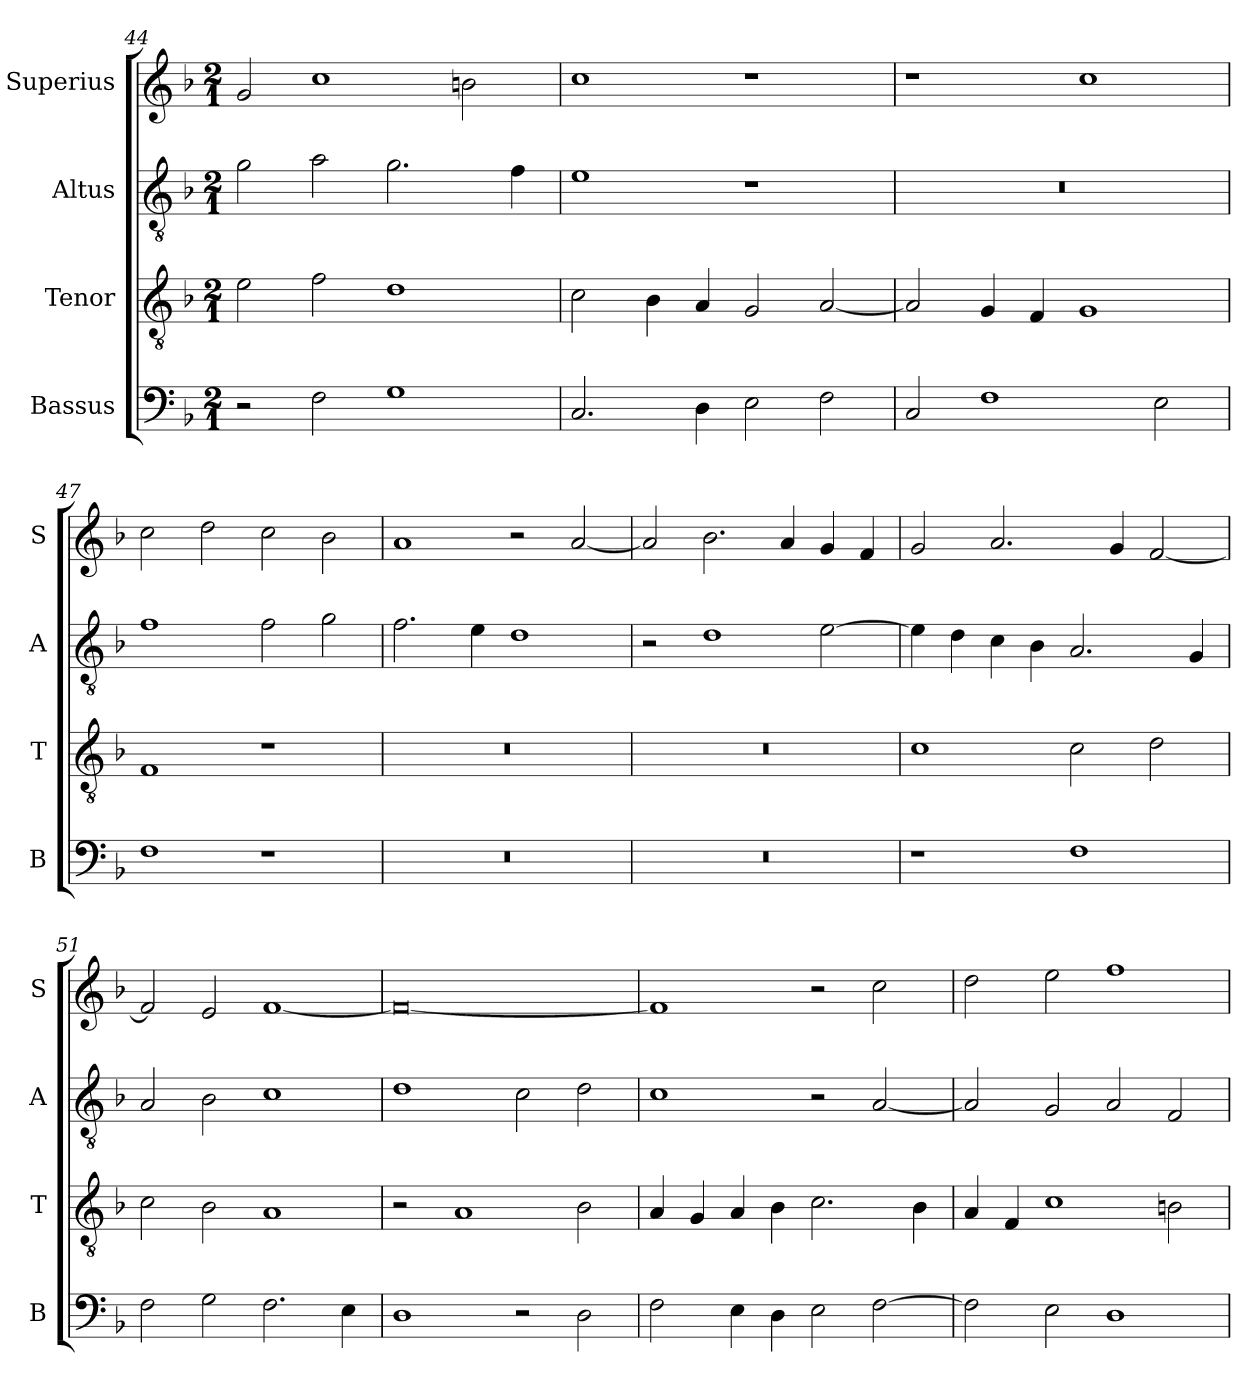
**kern	**kern	**kern	**kern
*part4	*part3	*part2	*part1
*staff4	*staff3	*staff2	*staff1
*I"Bassus	*I"Tenor	*I"Altus	*I"Superius
*I'B	*I'T	*I'A	*I'S
*clefF4	*clefGv2	*clefGv2	*clefG2
*k[b-]	*k[b-]	*k[b-]	*k[b-]
*F:	*F:	*F:	*F:
*M2/1	*M2/1	*M2/1	*M2/1
=44	=44	=44	=44
2r	2e	2g	2g
2F	2f	2a	1cc
1G	1d	2.g	.
.	.	.	2bn
.	.	4f	.
=45	=45	=45	=45
2.C	2c	1e	1cc
.	4B-	.	.
4D	4A	.	.
2E	2G	1r	1r
2F	[2A	.	.
=46	=46	=46	=46
2C	2A]	0r	1r
1F	4G	.	.
.	4F	.	.
.	1G	.	1cc
2E	.	.	.
=47	=47	=47	=47
1F	1F	1f	2cc
.	.	.	2dd
1r	1r	2f	2cc
.	.	2g	2b-
=48	=48	=48	=48
0r	0r	2.f	1a
.	.	4e	.
.	.	1d	2r
.	.	.	[2a
=49	=49	=49	=49
0r	0r	2r	2a]
.	.	1d	2.b-
.	.	.	4a
.	.	[2e	4g
.	.	.	4f
=50	=50	=50	=50
1r	1c	4e]	2g
.	.	4d	.
.	.	4c	2.a
.	.	4B-	.
1F	2c	2.A	.
.	.	.	4g
.	2d	.	[2f
.	.	4G	.
=51	=51	=51	=51
2F	2c	2A	2f]
2G	2B-	2B-	2e
2.F	1A	1c	[1f
4E	.	.	.
=52	=52	=52	=52
1D	2r	1d	0f_
.	1A	.	.
2r	.	2c	.
2D	2B-	2d	.
=53	=53	=53	=53
2F	4A	1c	1f]
.	4G	.	.
4E	4A	.	.
4D	4B-	.	.
2E	2.c	2r	2r
[2F	.	[2A	2cc
.	4B-	.	.
=54	=54	=54	=54
2F]	4A	2A]	2dd
.	4F	.	.
2E	1c	2G	2ee
1D	.	2A	1ff
.	2Bn	2F	.
=	=	=	=
*-	*-	*-	*-
